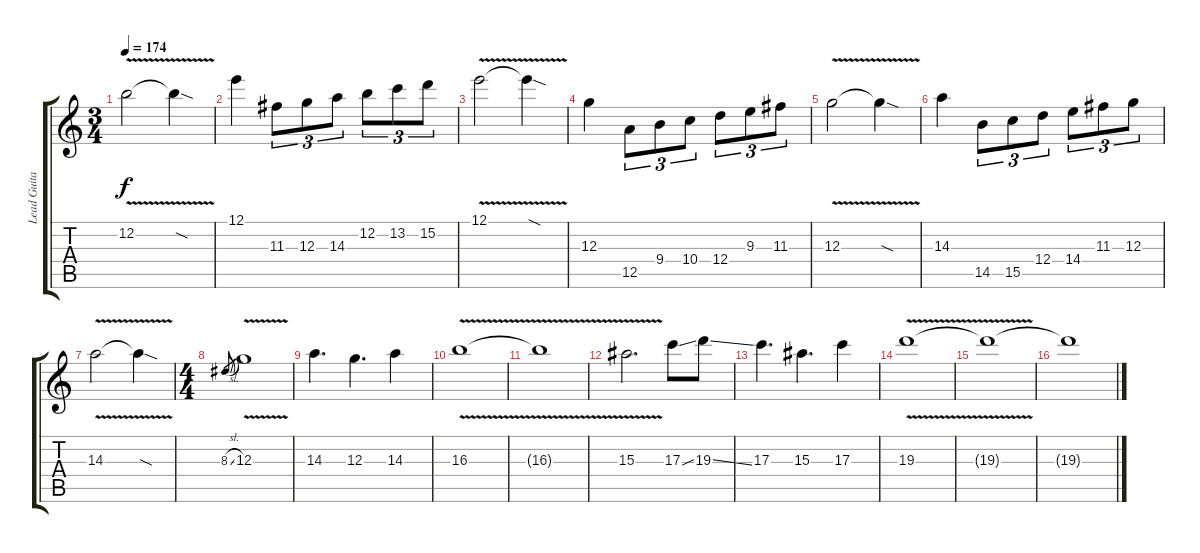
\track ("Lead Guitar" "Lead Guita") {instrument distortionguitar}
\staff {score tabs}
\tuning (E4 B3 G3 D3 A2 E2) {hide}
\ts (3 4)
\tempo 174
\clef g2
\ks c
12.2{v}.2{dy f} 12.2{sod t}.4 |
12.1.4 11.3.8{tu (3 2)} 12.3.8{tu (3 2)} 14.3.8{tu (3 2)} 12.2.8{tu (3 2)} 13.2.8{tu (3 2)} 15.2.8{tu (3 2)} |
12.1{v}.2 12.1{sod t}.4 |
12.3.4 12.5.8{tu (3 2)} 9.4.8{tu (3 2)} 10.4.8{tu (3 2)} 12.4.8{tu (3 2)} 9.3.8{tu (3 2)} 11.3.8{tu (3 2)} |
12.3{v}.2 12.3{sod t}.4 |
14.3.4 14.5.8{tu (3 2)} 15.5.8{tu (3 2)} 12.4.8{tu (3 2)} 14.4.8{tu (3 2)} 11.3.8{tu (3 2)} 12.3.8{tu (3 2)} |
14.3{v}.2 14.3{sod t}.4 |
\ts (4 4)
8.3{sl}.8{gr} 12.3{v}.1 |
14.3.4{d} 12.3.4{d} 14.3.4 |
16.3{v}.1 |
16.3{t}.1 |
15.3{v}.2{d} 17.3{ss}.8 19.3{ss}.8 |
17.3.4{d} 15.3.4{d} 17.3.4 |
19.3{v}.1 |
19.3{t}.1 |
19.3{t}.1{volume 0}
